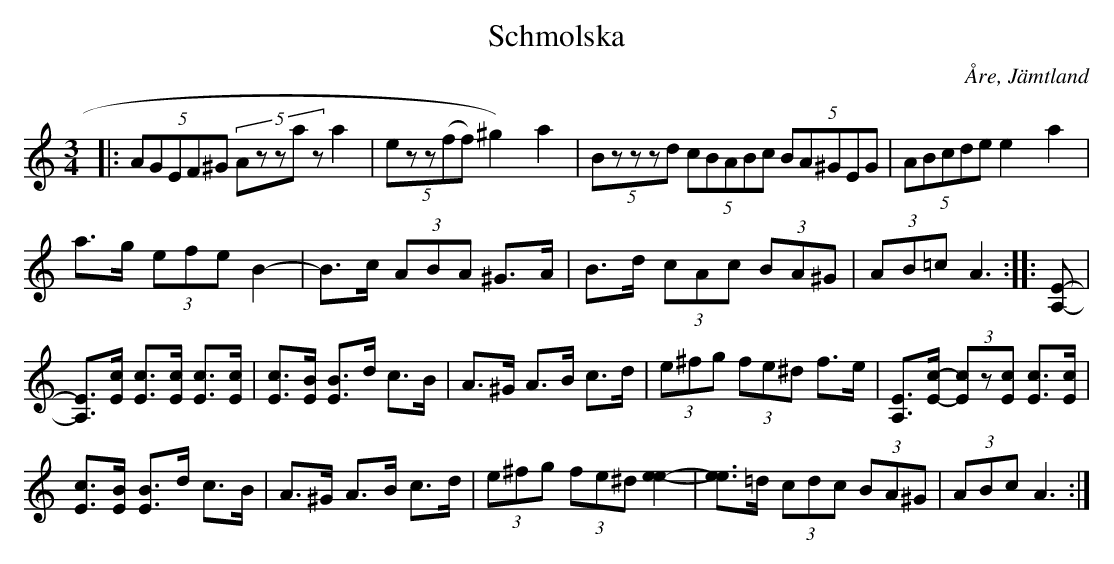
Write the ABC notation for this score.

X:1
T:Schmolska
O:Åre, Jämtland
M:3/4
L:1/8
K:Am
|: (5:2AGEF^G (5:2Azzaz a2 | (5:2ezz(ff) ^g2) a2 | (5:2Bzzzd (5:2cBABc (5:2BA^GEG | (5:2ABcde e2 a2 |
a>g (3efe B2- | B>c (3ABA ^G>A | B>d (3cAc (3BA^G | (3AB=c A3 :: [E-A,-] |
[EA,]>[cE] [cE]>[cE] [cE]>[cE] | [cE]>[BE] [BE]>d c>B | A>^G A>B c>d | (3e^fg (3fe^d f>e | [EA,]>[c-E-] (3[cE]z[cE] [cE]>[cE] |
[cE]>[BE] [BE]>d c>B | A>^G A>B c>d | (3e^fg (3fe^d [e2-e2-] | [ee]>=d (3cdc (3BA^G | (3ABc A3 :|]
